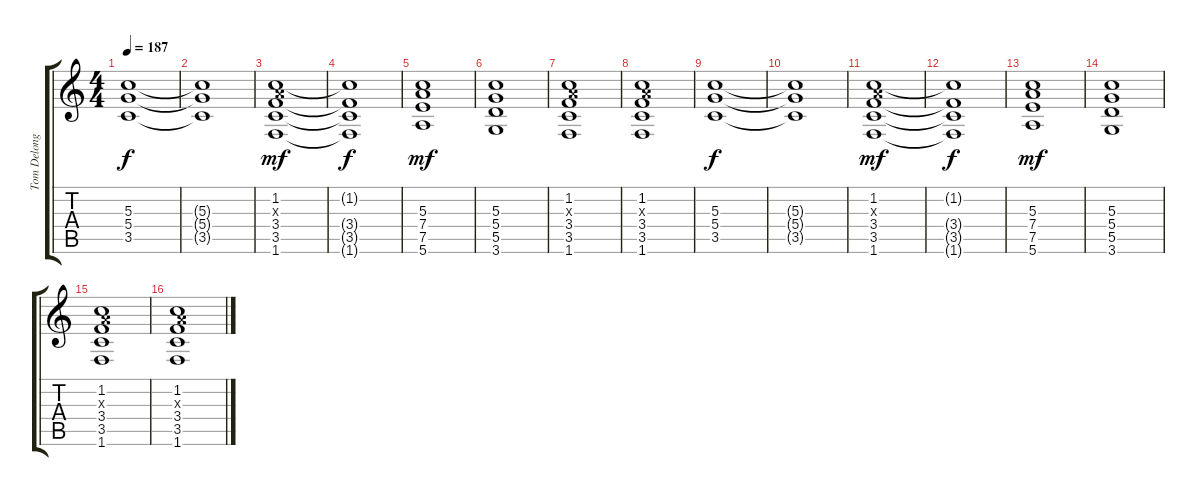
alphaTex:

\track ("Tom Delonge Rhythm Guitar" "Tom Delong") {instrument overdrivenguitar}
\staff {score tabs}
\tuning (E4 B3 G3 D3 A2 E2) {hide}
\ts (4 4)
\tempo 187
\clef g2
\ks c
(5.3 5.4 3.5).1{dy f} |
(5.3{t} 5.4{t} 3.5{t}).1 |
(1.2 2.3{x} 3.4 3.5 1.6).1{dy mf} |
(1.2{t} 3.4{t} 3.5{t} 1.6{t}).1{dy f} |
(5.3 7.4 7.5 5.6).1{dy mf} |
(5.3 5.4 5.5 3.6).1 |
(1.2 2.3{x} 3.4 3.5 1.6).1 |
(1.2 2.3{x} 3.4 3.5 1.6).1 |
(5.3 5.4 3.5).1{dy f} |
(5.3{t} 5.4{t} 3.5{t}).1 |
(1.2 2.3{x} 3.4 3.5 1.6).1{dy mf} |
(1.2{t} 3.4{t} 3.5{t} 1.6{t}).1{dy f} |
(5.3 7.4 7.5 5.6).1{dy mf} |
(5.3 5.4 5.5 3.6).1 |
(1.2 2.3{x} 3.4 3.5 1.6).1 |
(1.2 2.3{x} 3.4 3.5 1.6).1
